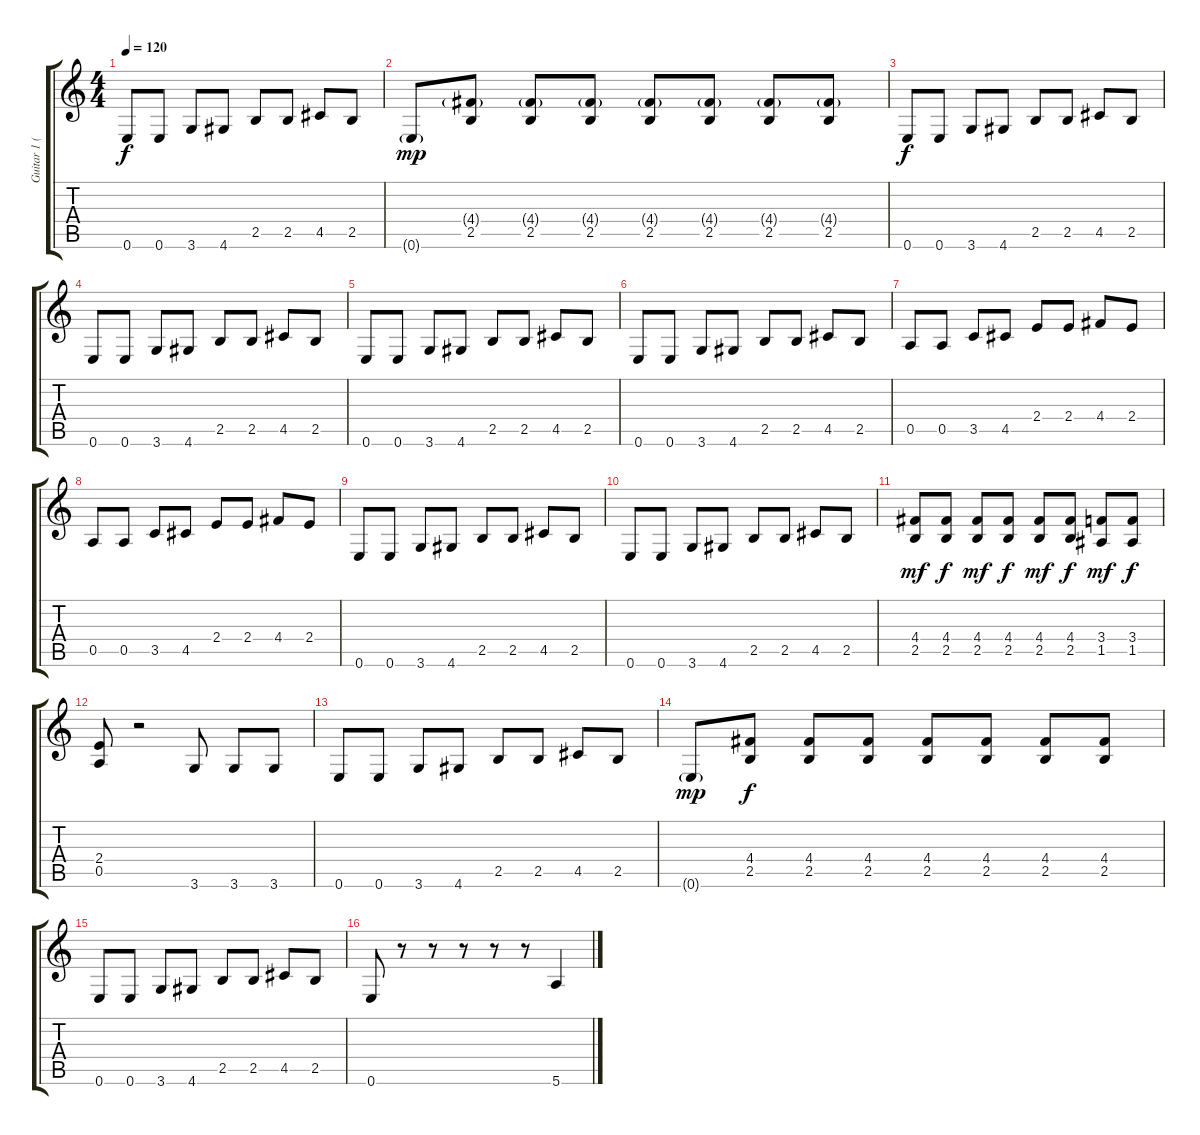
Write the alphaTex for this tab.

\track ("Guitar 1 (J. Perry)" "Guitar 1 (") {instrument distortionguitar}
\staff {score tabs}
\tuning (E4 B3 G3 D3 A2 E2) {hide}
\ts (4 4)
\tempo 120
\clef g2
\ks c
0.6.8{dy f} 0.6.8 3.6.8 4.6.8 2.5.8 2.5.8 4.5.8 2.5.8 |
0.6{g}.8{dy mp} (4.4{g} 2.5).8 (4.4{g} 2.5).8 (4.4{g} 2.5).8 (4.4{g} 2.5).8 (4.4{g} 2.5).8 (4.4{g} 2.5).8 (4.4{g} 2.5).8 |
0.6.8{dy f} 0.6.8 3.6.8 4.6.8 2.5.8 2.5.8 4.5.8 2.5.8 |
0.6.8 0.6.8 3.6.8 4.6.8 2.5.8 2.5.8 4.5.8 2.5.8 |
0.6.8 0.6.8 3.6.8 4.6.8 2.5.8 2.5.8 4.5.8 2.5.8 |
0.6.8 0.6.8 3.6.8 4.6.8 2.5.8 2.5.8 4.5.8 2.5.8 |
0.5.8 0.5.8 3.5.8 4.5.8 2.4.8 2.4.8 4.4.8 2.4.8 |
0.5.8 0.5.8 3.5.8 4.5.8 2.4.8 2.4.8 4.4.8 2.4.8 |
0.6.8 0.6.8 3.6.8 4.6.8 2.5.8 2.5.8 4.5.8 2.5.8 |
0.6.8 0.6.8 3.6.8 4.6.8 2.5.8 2.5.8 4.5.8 2.5.8 |
(4.4 2.5).8{dy mf} (4.4 2.5).8{dy f} (4.4 2.5).8{dy mf} (4.4 2.5).8{dy f} (4.4 2.5).8{dy mf} (4.4 2.5).8{dy f} (3.4 1.5).8{dy mf} (3.4 1.5).8{dy f} |
(2.4 0.5).8 r.2 3.6.8 3.6.8 3.6.8 |
0.6.8 0.6.8 3.6.8 4.6.8 2.5.8 2.5.8 4.5.8 2.5.8 |
0.6{g}.8{dy mp} (4.4 2.5).8{dy f} (4.4 2.5).8 (4.4 2.5).8 (4.4 2.5).8 (4.4 2.5).8 (4.4 2.5).8 (4.4 2.5).8 |
0.6.8 0.6.8 3.6.8 4.6.8 2.5.8 2.5.8 4.5.8 2.5.8 |
0.6.8 r.8 r.8 r.8 r.8 r.8 5.6{ss}.4
